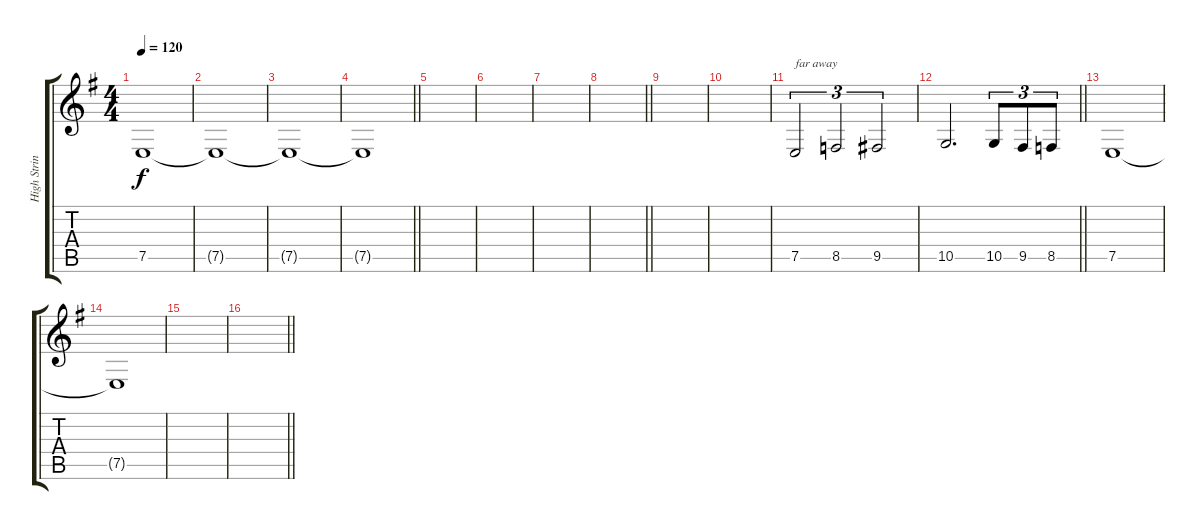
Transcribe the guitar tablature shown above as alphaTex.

\track ("High Strings Standard" "High Strin") {instrument stringensemble1}
\staff {score tabs}
\tuning (E4 B3 G3 D3 A2 E2) {hide}
\ts (4 4)
\tempo 120
\clef g2
\ks eminor
7.5{t}.1{dy f volume 14} |
7.5{t}.1 |
7.5{t}.1 |
\barLineRight lightlight
7.5{t}.1 |
\section ("" "")
|
|
|
\barLineRight lightlight
|
|
|
7.5.2{tu (3 2) txt "far away" volume 10} 8.5.2{tu (3 2)} 9.5.2{tu (3 2)} |
\barLineRight lightlight
10.5.2{d} 10.5.8{tu (3 2)} 9.5.8{tu (3 2)} 8.5.8{tu (3 2)} |
7.5.1{volume 12} |
7.5{t}.1 |
|
\barLineRight lightlight
